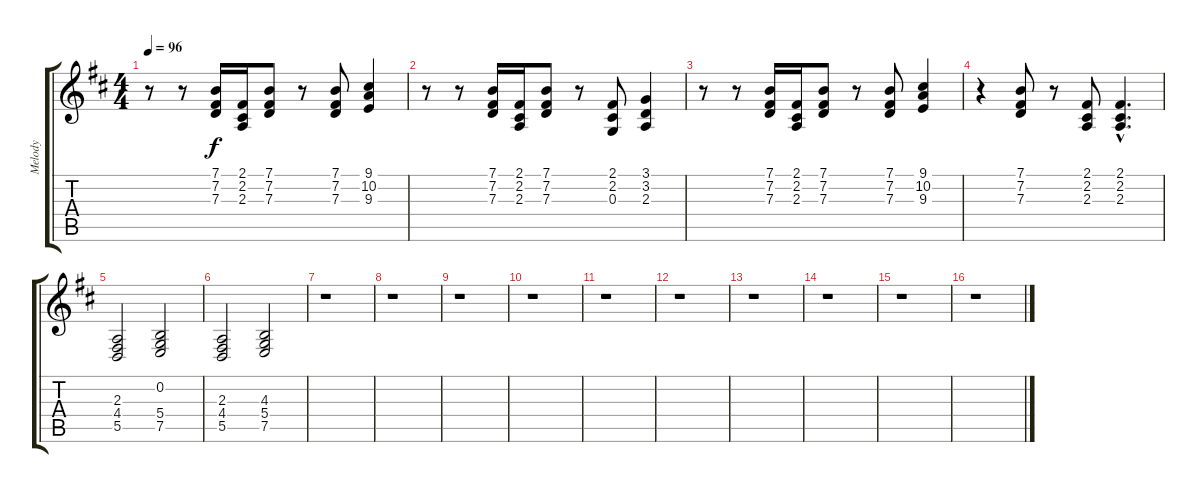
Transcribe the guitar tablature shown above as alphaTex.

\track ("Melody" "Melody") {instrument stringensemble1}
\staff {score tabs}
\tuning (E4 B3 G3 D3 A2 E2) {hide}
\ts (4 4)
\tempo 96
\clef g2
\ks bminor
r.8{dy f instrument stringensemble1} r.8 (7.1 7.2 7.3).16 (2.1 2.2 2.3).16 (7.1 7.2 7.3).8 r.8 (7.1 7.2 7.3).8 (9.1 10.2 9.3).4 |
r.8 r.8 (7.1 7.2 7.3).16 (2.1 2.2 2.3).16 (7.1 7.2 7.3).8 r.8 (2.1 2.2 0.3).8 (3.1 3.2 2.3).4 |
r.8 r.8 (7.1 7.2 7.3).16 (2.1 2.2 2.3).16 (7.1 7.2 7.3).8 r.8 (7.1 7.2 7.3).8 (9.1 10.2 9.3).4 |
r.4 (7.1 7.2 7.3).8 r.8 (2.1 2.2 2.3).8 (2.1{hac} 2.2{hac} 2.3{hac}).4{d} |
(2.3 4.4 5.5).2 (0.2 5.4 7.5).2 |
(2.3 4.4 5.5).2 (4.3 5.4 7.5).2 |
r.1 |
r.1 |
r.1 |
r.1 |
r.1 |
r.1 |
r.1 |
r.1 |
r.1 |
r.1
